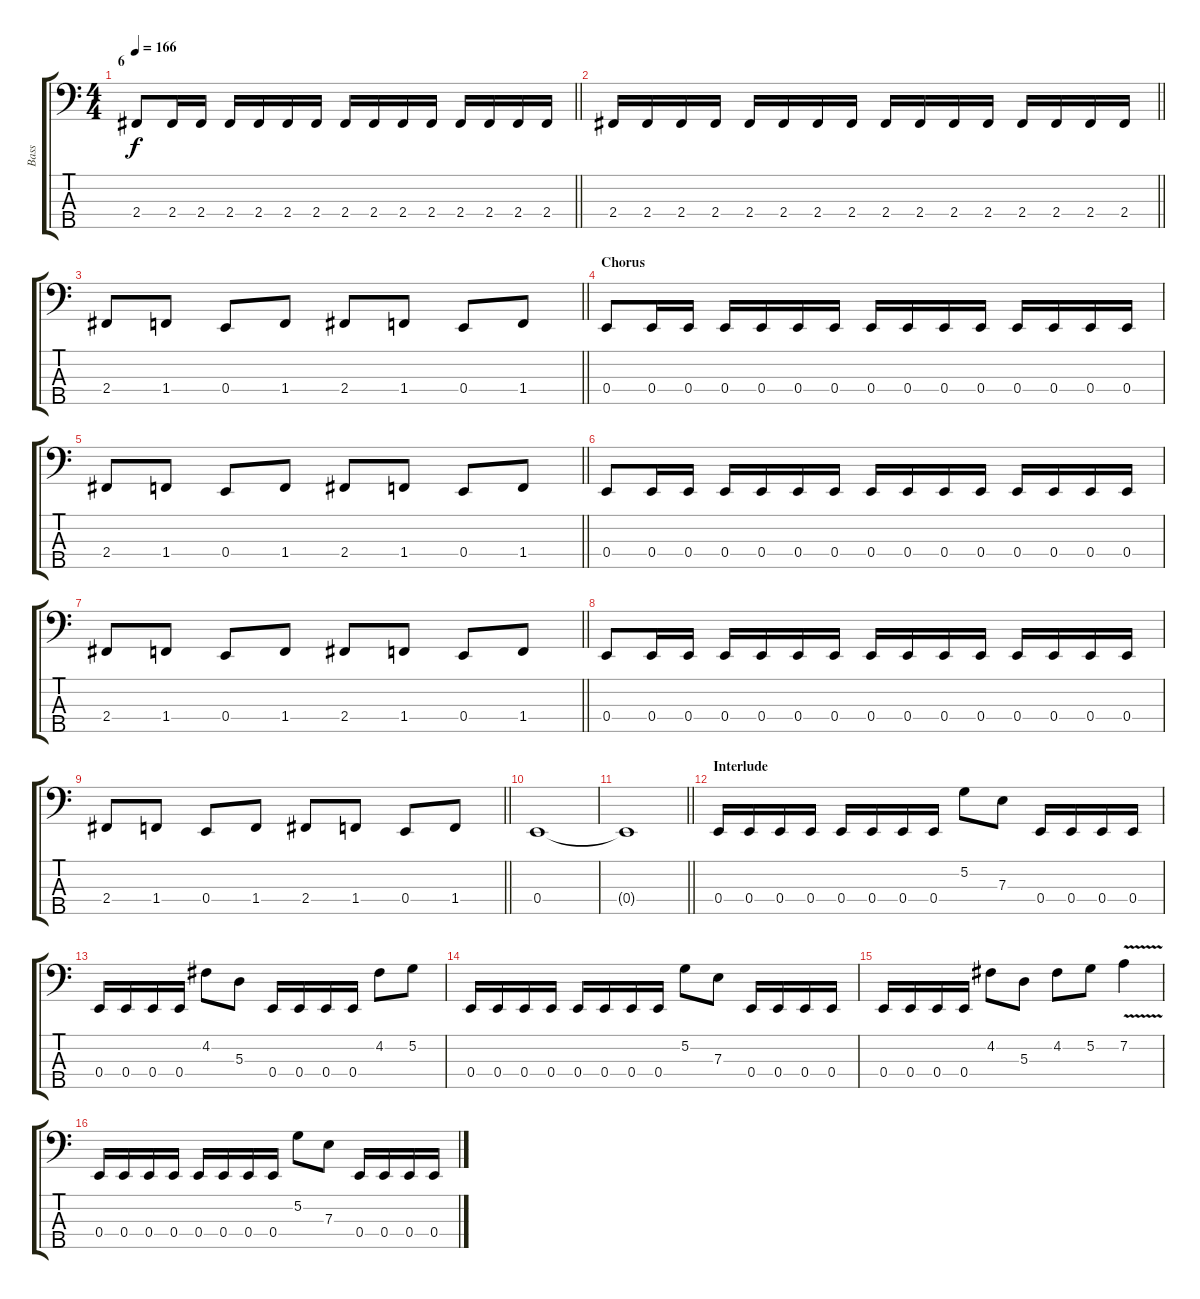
\track ("Bass" "Bass") {instrument electricbassfinger}
\staff {score tabs}
\tuning (G2 D2 A1 E1 B0) {hide}
\ts (4 4)
\section ("" "6")
\tempo 166
\clef f4
\barLineRight lightlight
\ks c
2.4.8{dy f} 2.4.16 2.4.16 2.4.16 2.4.16 2.4.16 2.4.16 2.4.16 2.4.16 2.4.16 2.4.16 2.4.16 2.4.16 2.4.16 2.4.16 |
\barLineRight lightlight
2.4.16 2.4.16 2.4.16 2.4.16 2.4.16 2.4.16 2.4.16 2.4.16 2.4.16 2.4.16 2.4.16 2.4.16 2.4.16 2.4.16 2.4.16 2.4.16 |
\barLineRight lightlight
2.4.8 1.4.8 0.4.8 1.4.8 2.4.8 1.4.8 0.4.8 1.4.8 |
\section ("" "Chorus")
0.4.8 0.4.16 0.4.16 0.4.16 0.4.16 0.4.16 0.4.16 0.4.16 0.4.16 0.4.16 0.4.16 0.4.16 0.4.16 0.4.16 0.4.16 |
\barLineRight lightlight
2.4.8 1.4.8 0.4.8 1.4.8 2.4.8 1.4.8 0.4.8 1.4.8 |
0.4.8 0.4.16 0.4.16 0.4.16 0.4.16 0.4.16 0.4.16 0.4.16 0.4.16 0.4.16 0.4.16 0.4.16 0.4.16 0.4.16 0.4.16 |
\barLineRight lightlight
2.4.8 1.4.8 0.4.8 1.4.8 2.4.8 1.4.8 0.4.8 1.4.8 |
0.4.8 0.4.16 0.4.16 0.4.16 0.4.16 0.4.16 0.4.16 0.4.16 0.4.16 0.4.16 0.4.16 0.4.16 0.4.16 0.4.16 0.4.16 |
\barLineRight lightlight
2.4.8 1.4.8 0.4.8 1.4.8 2.4.8 1.4.8 0.4.8 1.4.8 |
0.4.1 |
\barLineRight lightlight
0.4{t}.1 |
\section ("" "Interlude")
0.4.16 0.4.16 0.4.16 0.4.16 0.4.16 0.4.16 0.4.16 0.4.16 5.2.8 7.3.8 0.4.16 0.4.16 0.4.16 0.4.16 |
0.4.16 0.4.16 0.4.16 0.4.16 4.2.8 5.3.8 0.4.16 0.4.16 0.4.16 0.4.16 4.2.8 5.2.8 |
0.4.16 0.4.16 0.4.16 0.4.16 0.4.16 0.4.16 0.4.16 0.4.16 5.2.8 7.3.8 0.4.16 0.4.16 0.4.16 0.4.16 |
0.4.16 0.4.16 0.4.16 0.4.16 4.2.8 5.3.8 4.2.8 5.2.8 7.2{v}.4 |
0.4.16 0.4.16 0.4.16 0.4.16 0.4.16 0.4.16 0.4.16 0.4.16 5.2.8 7.3.8 0.4.16 0.4.16 0.4.16 0.4.16
